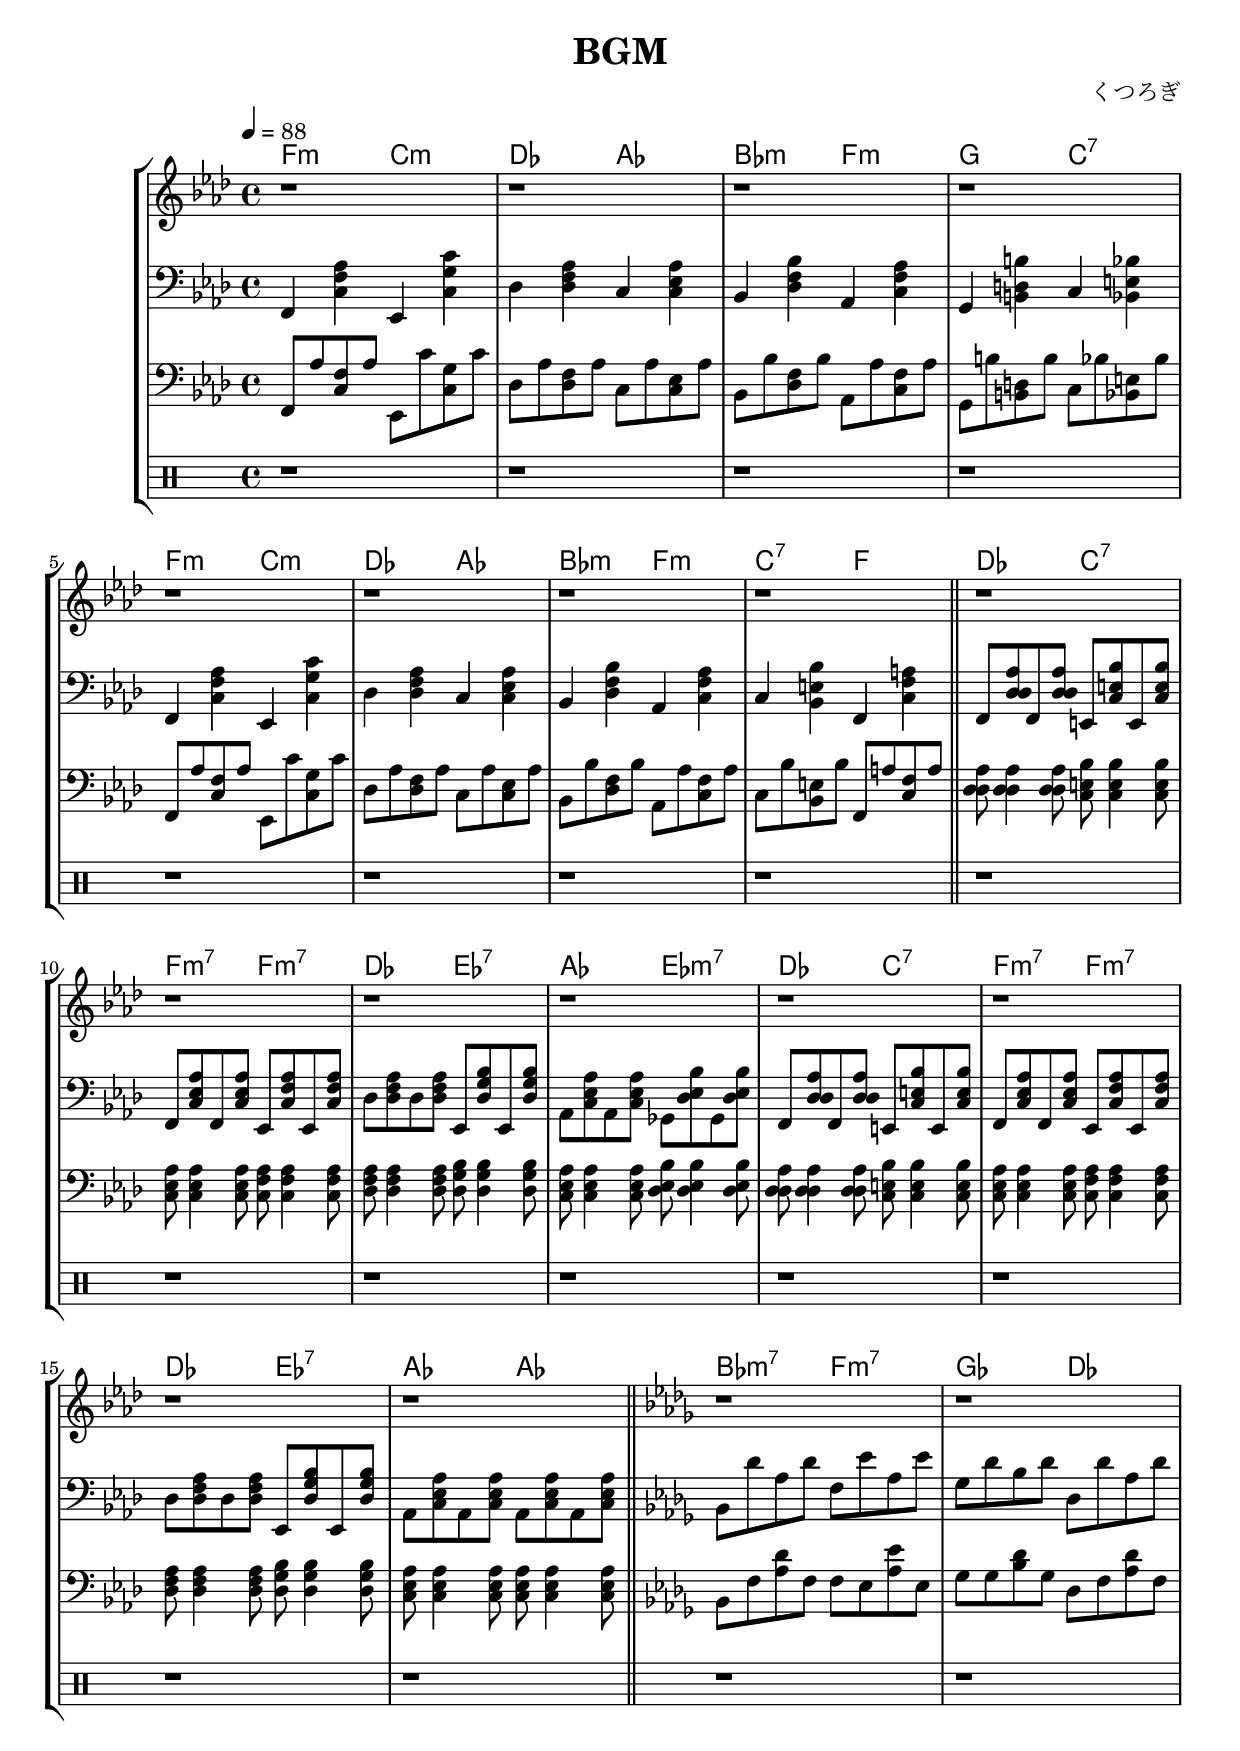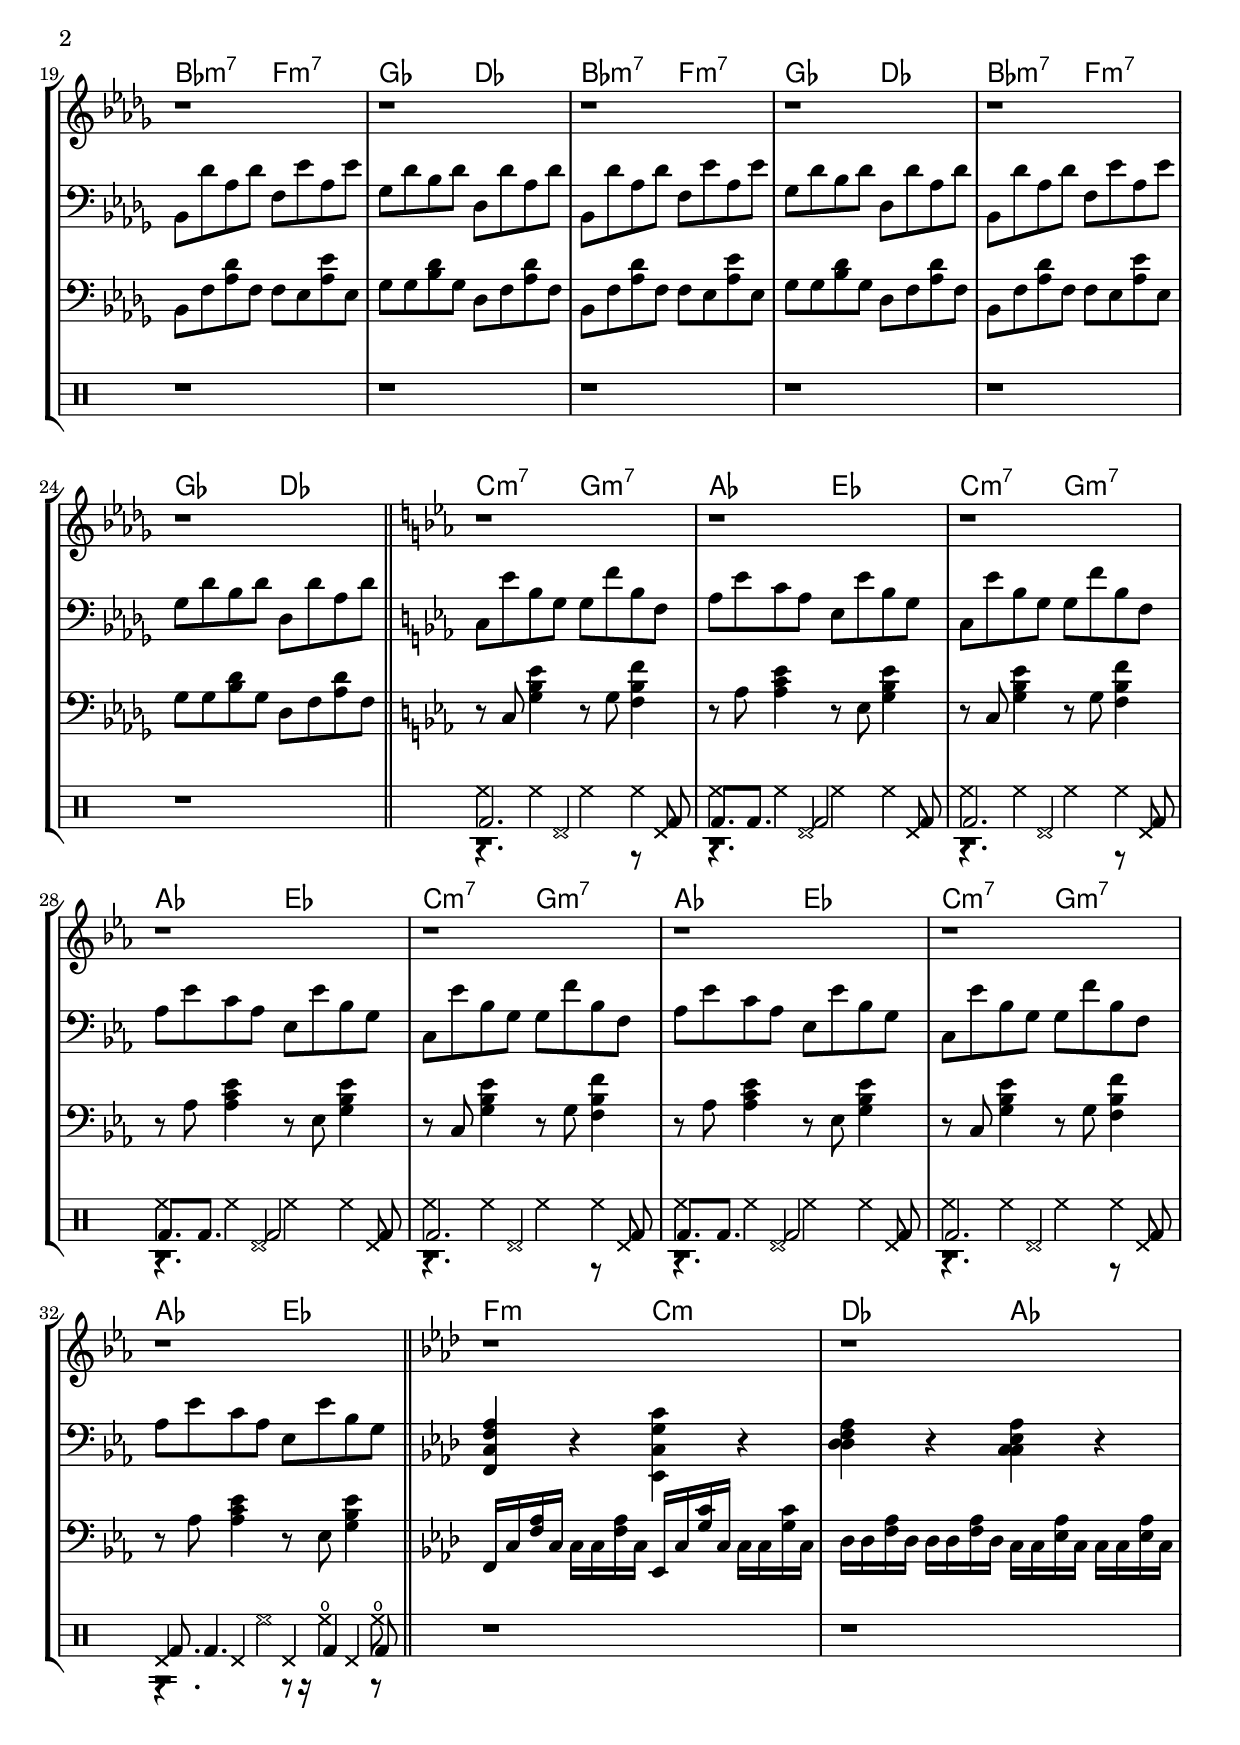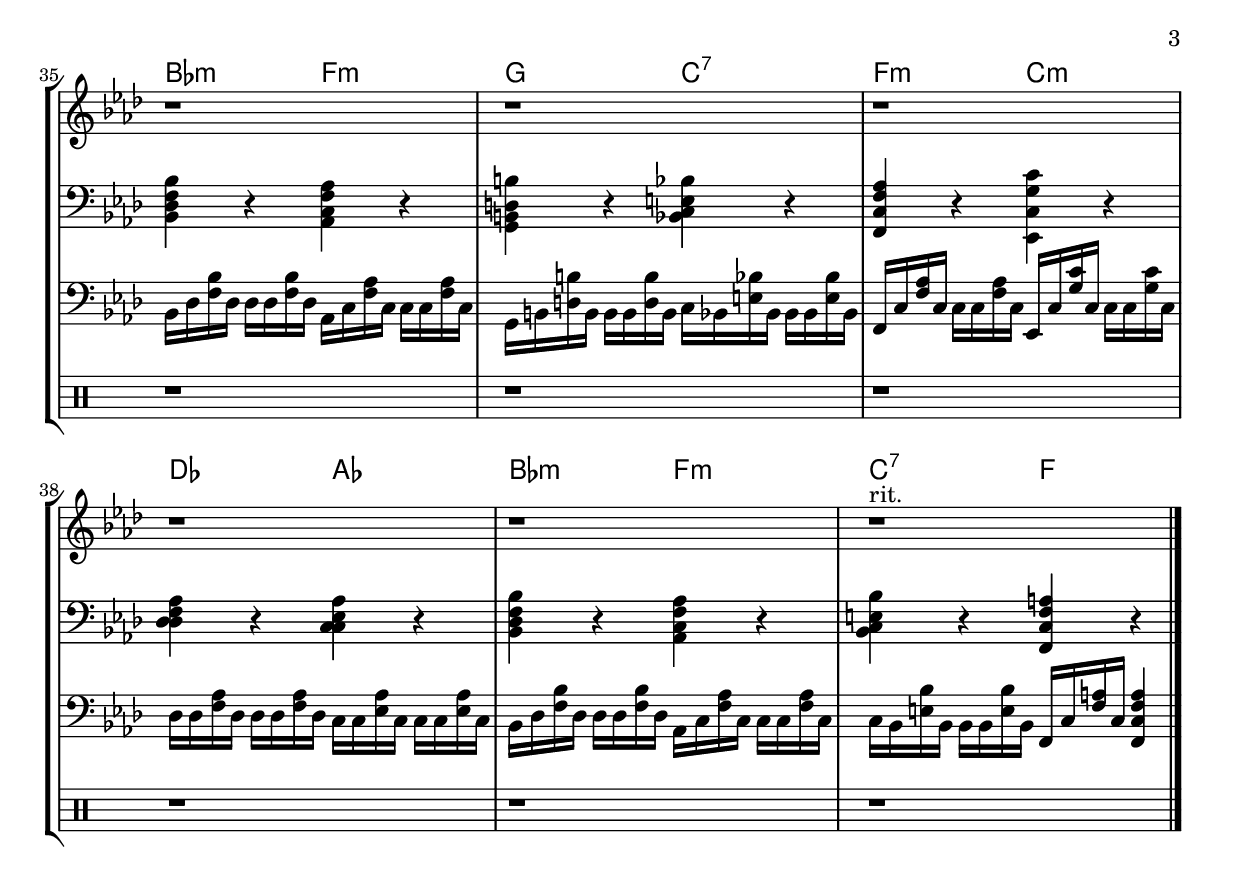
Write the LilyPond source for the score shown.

\version "2.12.1"

\header {
	title = \markup {BGM}
	composer = \markup \center-column {くつろぎ}
}

harmony = \chordmode {
	f2:m c:m des as bes:m f:m g c:7 f:m c:m des as bes:m f:m c:7 f 

	des c:7 f:min7 f:min7 des es:7 as es:min7 des c:7 f:min7 f:min7 des es:7 as as 

	bes:min7 f:min7 ges des bes:min7 f:min7 ges des bes:min7 f:min7 ges des bes:min7 f:min7 ges des 

	c:min7 g:min7 as es c:min7 g:min7 as es c:min7 g:min7 as es c:min7 g:min7 as es 

	f:m c:m des as bes:m f:m g c:7 f:m c:m des as bes:m f:m c:7 f 
}

melody = {
	\key as \major
	\tempo 4 = 88
	r1 | r1 | r1 | r1 | r1 | r1 | r1 | r1   
	r1 | r1 | r1 | r1 | r1 | r1 | r1 | r1   
	\key des \major
	r1 | r1 | r1 | r1 | r1 | r1 | r1 | r1   
	\key es \major
	r1 | r1 | r1 | r1 | r1 | r1 | r1 | r1   
	\key as \major
	r1 | r1 | r1 | r1 | r1 | r1 | r1 | r1^"rit." \bar "|."
}

words = \lyricmode {
	
	
	
	
	
}

tempochange = {
	\tempo 4 = 88
	r1 | r1 | r1 | r1 | r1 | r1 | r1 | r1 \bar "||"
	\tempo 4 = 88
	r1 | r1 | r1 | r1 | r1 | r1 | r1 | r1 \bar "||"
	\tempo 4 = 88
	r1 | r1 | r1 | r1 | r1 | r1 | r1 | r1 \bar "||"
	\tempo 4 = 88
	r1 | r1 | r1 | r1 | r1 | r1 | r1 | r1 \bar "||"
	\tempo 4 = 88
	r1 | r1 | r1 | r1 | r1 | r1 | r1 | \tempo 4 = 66 r2 \tempo 4 = 58 r2 \bar "|."
}

mainacc = {
	\clef bass
	\set Staff.midiInstrument = #"Acoustic Guitar (steel)"
	\key as \major
	\tempo 4 = 88
	f,4 <c f as>4
	es,4 <c g c'>4
	des4 <des f as>4
	c4 <c es as>4
	bes,4 <des f bes>4
	as,4 <c f as>4
	g,4 <b, d b>4
	c4 <bes, e bes>4
	f,4 <c f as>4
	es,4 <c g c'>4
	des4 <des f as>4
	c4 <c es as>4
	bes,4 <des f bes>4
	as,4 <c f as>4
	c4 <bes, e bes>4
	f,4 <c f a>4
	\bar "||"

	\set Staff.midiInstrument = #"Acoustic Guitar (steel)"
	f,8 <des des as> f, <des des as>
	e,8 <c e bes> e, <c e bes>
	f,8 <c es as> f, <c es as>
	es,8 <c f as> es, <c f as>
	des8 <des f as> des <des f as>
	es,8 <des g bes> es, <des g bes>
	as,8 <c es as> as, <c es as>
	ges,8 <des es bes> ges, <des es bes>
	f,8 <des des as> f, <des des as>
	e,8 <c e bes> e, <c e bes>
	f,8 <c es as> f, <c es as>
	es,8 <c f as> es, <c f as>
	des8 <des f as> des <des f as>
	es,8 <des g bes> es, <des g bes>
	as,8 <c es as> as, <c es as>
	as,8 <c es as> as, <c es as>
	\bar "||"

	\set Staff.midiInstrument = #"Acoustic Guitar (steel)"
	\key des \major
	bes,8 des' as des'
	f8 es' as es'
	ges8 des' bes des'
	des8 des' as des'
	bes,8 des' as des'
	f8 es' as es'
	ges8 des' bes des'
	des8 des' as des'
	bes,8 des' as des'
	f8 es' as es'
	ges8 des' bes des'
	des8 des' as des'
	bes,8 des' as des'
	f8 es' as es'
	ges8 des' bes des'
	des8 des' as des'
	\bar "||"

	\set Staff.midiInstrument = #"Acoustic Guitar (steel)"
	\key es \major
	c8 es' bes g
	g8 f' bes f
	as8 es' c' as
	es8 es' bes g
	c8 es' bes g
	g8 f' bes f
	as8 es' c' as
	es8 es' bes g
	c8 es' bes g
	g8 f' bes f
	as8 es' c' as
	es8 es' bes g
	c8 es' bes g
	g8 f' bes f
	as8 es' c' as
	es8 es' bes g
	\bar "||"

	\set Staff.midiInstrument = #"Acoustic Guitar (steel)"
	\key as \major
	<f, c f as>4 r4
	<es, c g c'>4 r4
	<des des f as>4 r4
	<c c es as>4 r4
	<bes, des f bes>4 r4
	<as, c f as>4 r4
	<g, b, d b>4 r4
	<c bes, e bes>4 r4
	<f, c f as>4 r4
	<es, c g c'>4 r4
	<des des f as>4 r4
	<c c es as>4 r4
	<bes, des f bes>4 r4
	<as, c f as>4 r4
	<c bes, e bes>4 r4
	<f, c f a>4 r4
	\bar "|."
}

subacc = {
	\clef bass
	\set Staff.midiInstrument = #"Shamisen"
	\key as \major
	\tempo 4 = 88
	f,8 as <c f> as
	es,8 c' <c g> c'
	des8 as <des f> as
	c8 as <c es> as
	bes,8 bes <des f> bes
	as,8 as <c f> as
	g,8 b <b, d> b
	c8 bes <bes, e> bes
	f,8 as <c f> as
	es,8 c' <c g> c'
	des8 as <des f> as
	c8 as <c es> as
	bes,8 bes <des f> bes
	as,8 as <c f> as
	c8 bes <bes, e> bes
	f,8 a <c f> a
	\bar "||"

	\set Staff.midiInstrument = #"Shamisen"
	<des des as>8 <des des as>4 <des des as>8
	<c e bes>8 <c e bes>4 <c e bes>8
	<c es as>8 <c es as>4 <c es as>8
	<c f as>8 <c f as>4 <c f as>8
	<des f as>8 <des f as>4 <des f as>8
	<des g bes>8 <des g bes>4 <des g bes>8
	<c es as>8 <c es as>4 <c es as>8
	<des es bes>8 <des es bes>4 <des es bes>8
	<des des as>8 <des des as>4 <des des as>8
	<c e bes>8 <c e bes>4 <c e bes>8
	<c es as>8 <c es as>4 <c es as>8
	<c f as>8 <c f as>4 <c f as>8
	<des f as>8 <des f as>4 <des f as>8
	<des g bes>8 <des g bes>4 <des g bes>8
	<c es as>8 <c es as>4 <c es as>8
	<c es as>8 <c es as>4 <c es as>8
	\bar "||"

	\set Staff.midiInstrument = #"Shamisen"
	\key des \major
	bes,8 f <as des'> f
	f8 es <as es'> es
	ges8 ges <bes des'> ges
	des8 f <as des'> f
	bes,8 f <as des'> f
	f8 es <as es'> es
	ges8 ges <bes des'> ges
	des8 f <as des'> f
	bes,8 f <as des'> f
	f8 es <as es'> es
	ges8 ges <bes des'> ges
	des8 f <as des'> f
	bes,8 f <as des'> f
	f8 es <as es'> es
	ges8 ges <bes des'> ges
	des8 f <as des'> f
	\bar "||"

	\set Staff.midiInstrument = #"Shamisen"
	\key es \major
	r8 c <g bes es'>4
	r8 g <f bes f'>4
	r8 as <as c' es'>4
	r8 es <g bes es'>4
	r8 c <g bes es'>4
	r8 g <f bes f'>4
	r8 as <as c' es'>4
	r8 es <g bes es'>4
	r8 c <g bes es'>4
	r8 g <f bes f'>4
	r8 as <as c' es'>4
	r8 es <g bes es'>4
	r8 c <g bes es'>4
	r8 g <f bes f'>4
	r8 as <as c' es'>4
	r8 es <g bes es'>4
	\bar "||"

	\set Staff.midiInstrument = #"Shamisen"
	\key as \major
	f,16 c <f as> c c c <f as> c
	es,16 c <g c'> c c c <g c'> c
	des16 des <f as> des des des <f as> des
	c16 c <es as> c c c <es as> c
	bes,16 des <f bes> des des des <f bes> des
	as,16 c <f as> c c c <f as> c
	g,16 b, <d b> b, b, b, <d b> b,
	c16 bes, <e bes> bes, bes, bes, <e bes> bes,
	f,16 c <f as> c c c <f as> c
	es,16 c <g c'> c c c <g c'> c
	des16 des <f as> des des des <f as> des
	c16 c <es as> c c c <es as> c
	bes,16 des <f bes> des des des <f bes> des
	as,16 c <f as> c c c <f as> c
	c16 bes, <e bes> bes, bes, bes, <e bes> bes,
	f,16 c <f a> c <f, c f a>4
	\bar "|."
}

percA = {
	\drummode {
	r1 |r1 |r1 |r1 |r1 |r1 |r1 |r1 \bar "||"
	r1 |r1 |r1 |r1 |r1 |r1 |r1 |r1 \bar "||"
	r1 |r1 |r1 |r1 |r1 |r1 |r1 |r1 \bar "||"
	r1  |r1  |r1  |r1  |r1  |r1  |r1  |r2 r8 hho4 hho8  \bar "||"
	r1 |r1 |r1 |r1 |r1 |r1 |r1 |r1 \bar "|."
	}
}

percB = {
	\drummode {
	r1 |r1 |r1 |r1 |r1 |r1 |r1 |r1 \bar "||"
	r1 |r1 |r1 |r1 |r1 |r1 |r1 |r1 \bar "||"
	r1 |r1 |r1 |r1 |r1 |r1 |r1 |r1 \bar "||"
	r4. hhp2 hhp8  |r4. hhp2 hhp8  |r4. hhp2 hhp8  |r4. hhp2 hhp8  |r4. hhp2 hhp8  |r4. hhp2 hhp8  |r4. hhp2 hhp8  |hhp4 hhp4 hhp4 hhp4  \bar "||"
	r1 |r1 |r1 |r1 |r1 |r1 |r1 |r1 \bar "|."
	}
}

percC = {
	\drummode {
	r1 |r1 |r1 |r1 |r1 |r1 |r1 |r1 \bar "||"
	r1 |r1 |r1 |r1 |r1 |r1 |r1 |r1 \bar "||"
	r1 |r1 |r1 |r1 |r1 |r1 |r1 |r1 \bar "||"
	hh4 hh4 hh4 hh4  |hh4 hh4 hh4 hh4  |hh4 hh4 hh4 hh4  |hh4 hh4 hh4 hh4  |hh4 hh4 hh4 hh4  |hh4 hh4 hh4 hh4  |hh4 hh4 hh4 hh4  |r4. hh2 r8  \bar "||"
	r1 |r1 |r1 |r1 |r1 |r1 |r1 |r1 \bar "|."
	}
}

percD = {
	\drummode {
	r1 |r1 |r1 |r1 |r1 |r1 |r1 |r1 \bar "||"
	r1 |r1 |r1 |r1 |r1 |r1 |r1 |r1 \bar "||"
	r1 |r1 |r1 |r1 |r1 |r1 |r1 |r1 \bar "||"
	bd2. r8 bd8  |bd8. bd8. bd2 bd8  |bd2. r8 bd8  |bd8. bd8. bd2 bd8  |bd2. r8 bd8  |bd8. bd8. bd2 bd8  |bd2. r8 bd8  |bd8. bd4. r16 bd4 bd8  \bar "||"
	r1 |r1 |r1 |r1 |r1 |r1 |r1 |r1 \bar "|."
	}
}

percE = {
	\drummode {
	r1 |r1 |r1 |r1 |r1 |r1 |r1 |r1 \bar "||"
	r1 |r1 |r1 |r1 |r1 |r1 |r1 |r1 \bar "||"
	r1 |r1 |r1 |r1 |r1 |r1 |r1 |r1 \bar "||"
	r1 | r1 | r1 | r1 | r1 | r1 | r1 | r1 \bar "||"
	r1 |r1 |r1 |r1 |r1 |r1 |r1 |r1 \bar "|."
	}
}

\score {
	<<
		\new StaffGroup <<
			\new ChordNames {\harmony}
			\new Voice = "melody" {\melody}
			\new Lyrics \lyricsto "melody" \words
			\new Staff = "mainacc" {\mainacc}
			\new Staff = "subacc" {\subacc}
			\new DrumStaff <<
				\new DrumVoice {\percA}
				\new DrumVoice {\percB}
				\new DrumVoice {\percC}
				\new DrumVoice {\percD}
				\new DrumVoice {\percE}
			>>
		>>
	>>
	\layout { }
}
